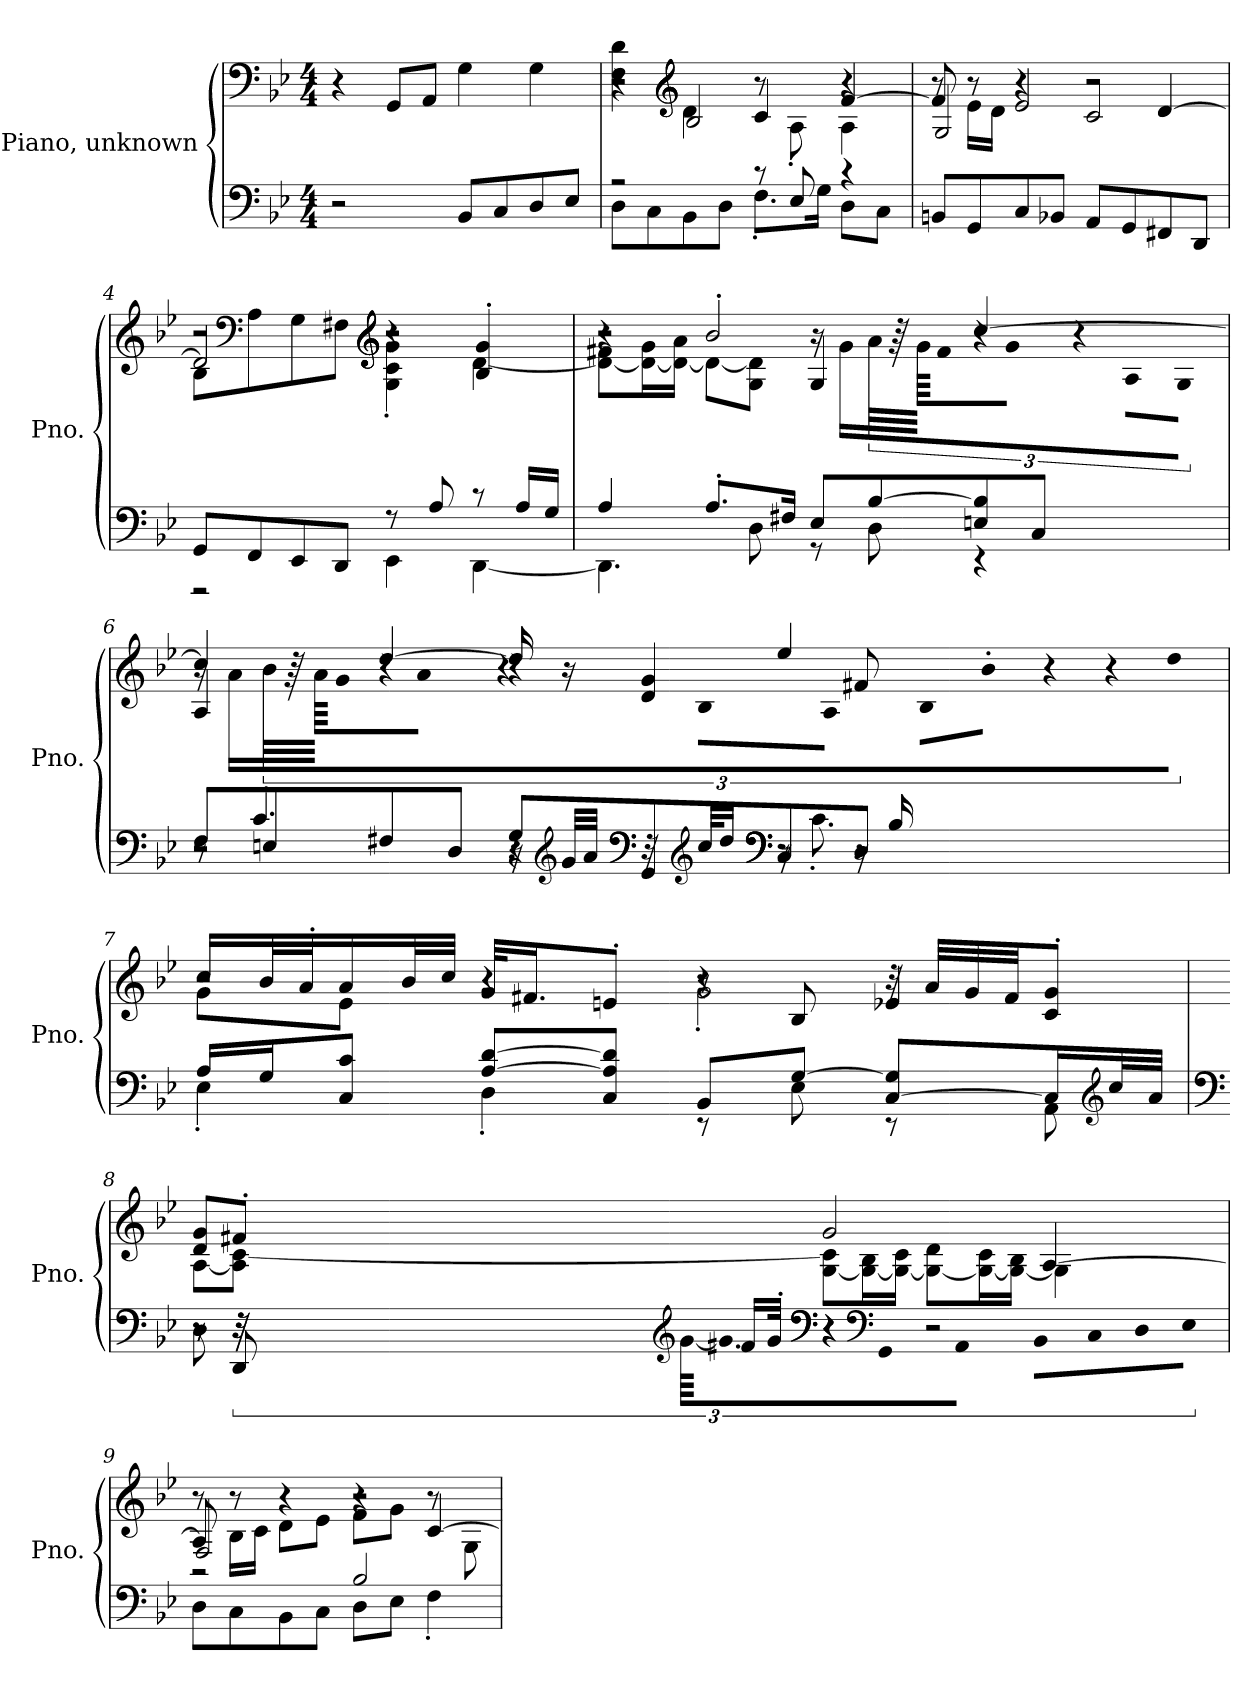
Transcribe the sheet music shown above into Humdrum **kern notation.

**kern	**kern
*part1	*part1
*staff2	*staff1
*I"Piano, unknown	*
*I'Pno.	*
*clefF4	*clefF4
*k[b-e-]	*k[b-e-]
*M4/4	*M4/4
*MM120	*MM120
=1	=1
2r	4r
.	8GG/L
.	8AA/J
8BB-/L	4G\
8C/	.
8D/	4G\
8E-/J	.
=2	=2
*^	*^
*	*	*	*^
2r	8D\L	2r	4F\ 4d\	4r
.	8C\	.	.	.
*	*	*clefG2	*	*
.	8BB-\	.	4d\	2B-/
.	8D\J	.	.	.
8r	8.F'\L	4c/	8r	.
8E-/	.	.	8A'\	.
.	16G\Jk	.	.	.
4r	8D\L	[4f/	4A\	4r
.	8C\J	.	.	.
*v	*v	*	*	*
=3	=3	=3	=3
8BBn/L	8f/]	8r	2G/
8GG/	8r	16e-\LL	.
.	.	16d\JJ	.
8C/	2e-/	4r	.
8BB-X/J	.	.	.
8AA/L	.	2r	2c/
8GG/	.	.	.
8FF#X/	[4d/	.	.
8DD/J	.	.	.
!!LO:LB:g=z	!!	!!
=4	=4	=4	=4
*^	*	*	*
8GG/L	2r	2d/]	8B-\L	2r
*	*	*clefF4	*	*
8FF/	.	.	8A\	.
8EE-/	.	.	8G\	.
8DD/J	.	.	8F#X\J	.
*	*	*clefG2	*	*
8r	4EE-\	2r	4G\' 4c\' 4g\'	4r
8A/	.	.	.	.
8r	[4DD\	.	[4d\	4B-/' 4g/'
16A/LL	.	.	.	.
16G/JJ	.	.	.	.
=5	=5	=5	=5	=5
4A/	4.DD\]	4r	8d\_ 8f#X\L	2r
.	.	.	16d\_ 16g\L	.
.	.	.	16d\_ 16a\JJ	.
8.A'/L	.	2b-'/	8d\L_	.
.	8D\	.	8G\ 8d\]J	.
16F#X/Jk	.	.	.	.
8E-/L	8r	.	16r	4G/
.	.	.	16g\LL	.
[8B-/	8D\	.	96a\JJkk	.
.	.	.	96r	.
.	.	.	96g\KLLL	.
.	.	.	32f#\J	.
.	.	.	16g\JJ	.
8En/ 8B-/]	4r	[4cc/	8r	4r
8C/J	.	.	16A\LL	.
.	.	.	16G\JJ	.
!!LO:LB:g=z	!!	!!
=6	=6	=6	=6	=6
*	*^	*	*	*
8F/L	2r	8r	4cc/]	16r	4A/
.	.	.	.	16a\LL	.
8En/	.	4.c'/	.	96b-\JJkk	.
.	.	.	.	96r	.
.	.	.	.	96a\KLLL	.
.	.	.	.	32g\J	.
.	.	.	.	16a\JJ	.
8F#X/	.	.	4r	8r	[4dd/
8D/J	.	.	.	16B-\LL	.
.	.	.	.	16A\JJ	.
16r	4r	8G/L	4r	8B-\L	16dd/]
*clefG2	*	*	*	*	*
32g/LLL	.	.	.	.	16r
32a/JJJ	.	.	.	.	.
*clefF4	*	*	*	*	*
32r	.	8GG/	.	8b-'\J	4d/ 4g/
*clefG2	*	*	*	*	*
32cc/KLL	.	.	.	.	.
16dd/JJ	.	.	.	.	.
*clefF4	*	*	*	*	*
8r	16r	8C/	4ee-/	8r	.
.	8.c'\	.	.	.	.
16r	.	8D/J	.	16r	8f#X/
16B-/	.	.	.	16dd\	.
*	*v	*v	*	*	*
!!LO:LB:g=z	!!	!!
=7	=7	=7	=7	=7
16A/LL	4E-'\	16cc/LL	8g\L	2r
16G/J	.	32b-/L	.	.
.	.	32a'/J	.	.
8C/ 8c/J	.	16a/	8e-\J	.
.	.	32b-/L	.	.
.	.	32cc/JJJ	.	.
[8A/ [8d/L	4D'\	32g/KLL	4r	.
.	.	16.f#X/J	.	.
8C/ 8A/] 8d/]J	.	8en'/J	.	.
8BB-/L	8r	8r	2g'\	4r
[8G/J	8E-\	8B-/	.	.
[8C/ 8G/]L	8r	32r	.	4e-X/
.	.	32a/LLL	.	.
.	.	32g/	.	.
.	.	32f#/JJ	.	.
16C/L]	8AA\	8c/' 8g/'J	.	.
*clefG2	*	*	*	*
32cc/L	.	.	.	.
32a/JJJ	.	.	.	.
*v	*v	*	*	*
*	*v	*v	*v
!!LO:LB:g=z
=8	=8
*clefF4	*
*^	*^
*	*^	*	*
8r	8D\	8r	8d/ 8g/L	[8A\L
32r	48r	8DD/	8f#X'/J	8A\] [8c\J
*clefG2	*	*	*	*
.	[96g\KKLL	.	.	.
16f#X/LL	16.g\J]	.	.	.
32g'/JJk	.	.	.	.
*clefF4	*	*	*	*
4r	8GG\	4r	2g/	[8G\ 8c\]L
.	8AA\J	.	.	16G\_ 16B-\L
.	.	.	.	16G\_ 16c\JJ
2r	8BB-\L	2r	.	8G\_ 8d\L
.	8C\	.	.	16G\_ 16c\L
.	.	.	.	16G\_ 16B-\JJ
.	8D\	.	[4A/	4G\]
.	8E-\J	.	.	.
*	*v	*v	*	*
=9	=9	=9	=9
*	*	*	*^
2r	8D\L	8A/]	8r	2F/
.	8C\	8r	16B-\LL	.
.	.	.	16c\JJ	.
.	8BB-\	4r	8d\L	.
.	8C\J	.	8e-\J	.
2B-/	8D\L	4r	8f\L	2r
.	8E-\J	.	8g\J	.
.	4F'\	[4c/	8r	.
.	.	.	8G\	.
*v	*v	*	*	*
*	*v	*v	*v
=	=
*-	*-
